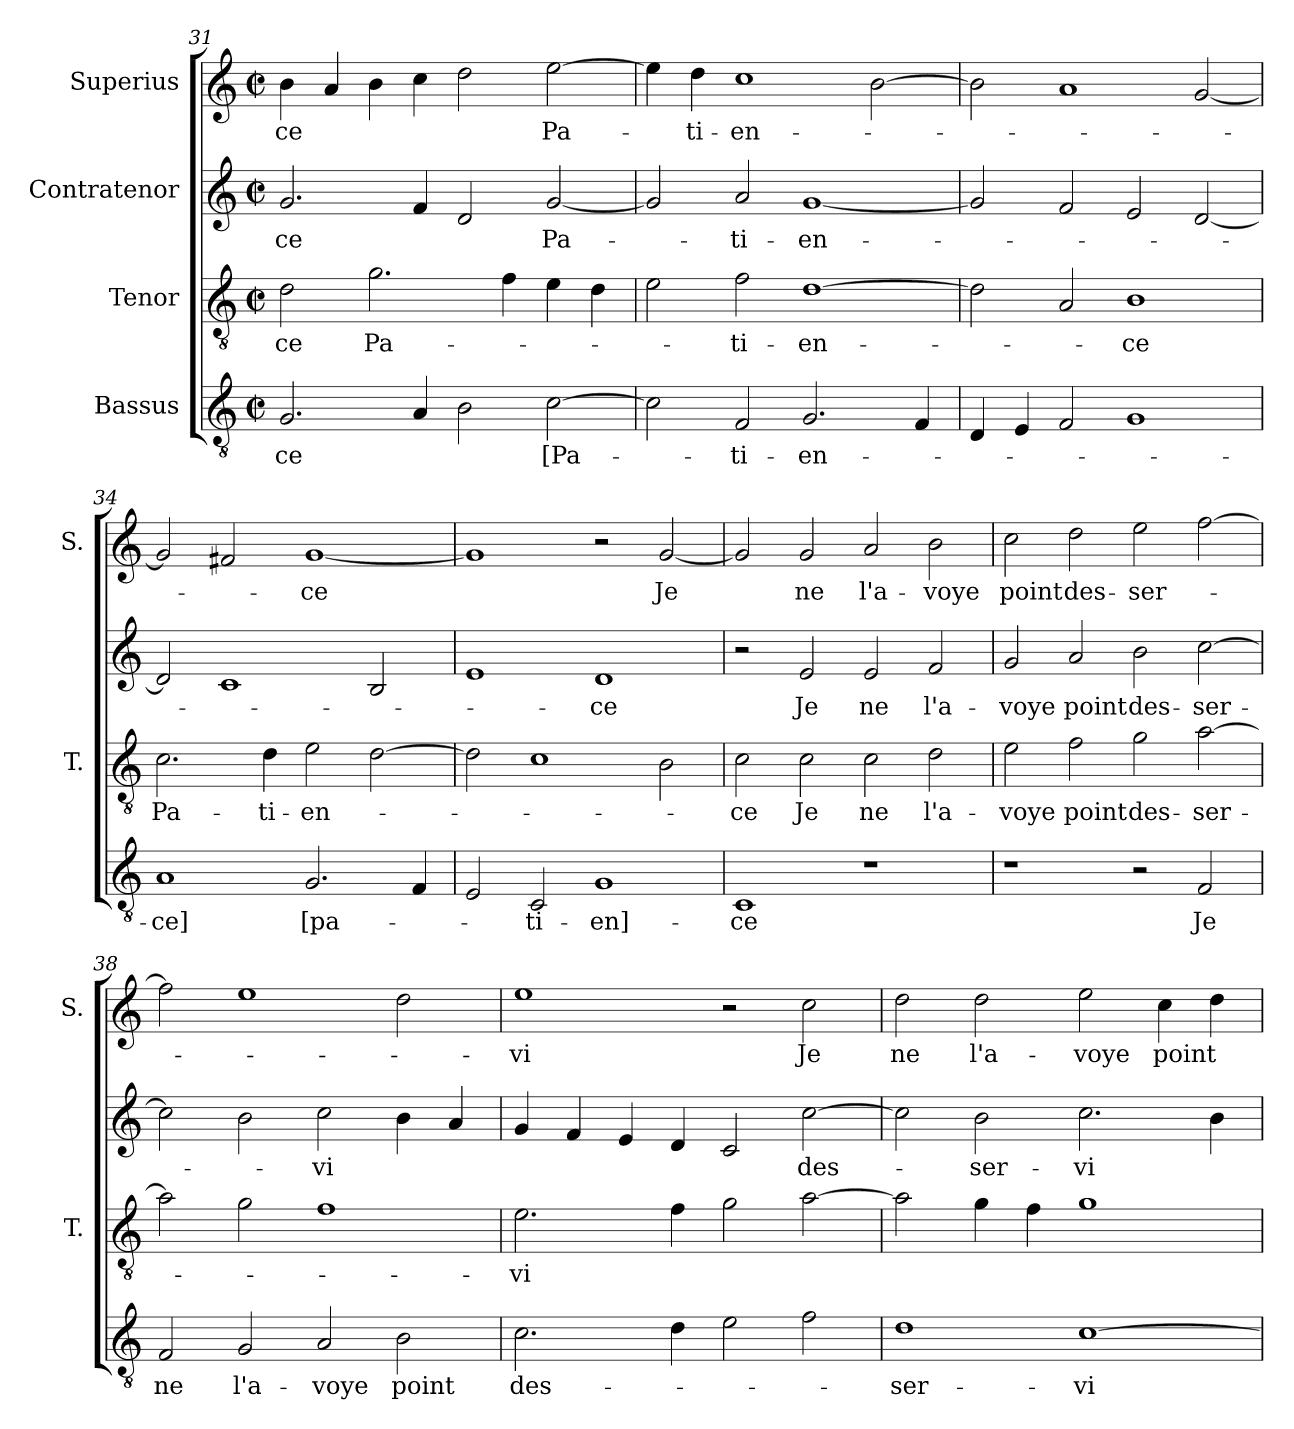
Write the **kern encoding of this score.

**kern	**text	**kern	**text	**kern	**text	**kern	**text
*part4	*part4	*part3	*part3	*part2	*part2	*part1	*part1
*staff4	*staff4	*staff3	*staff3	*staff2	*staff2	*staff1	*staff1
*I"Bassus	*	*I"Tenor	*	*I"Contratenor	*	*I"Superius	*
*	*	*I'T.	*	*	*	*I'S.	*
!!LO:LB:g=z
*clefGv2	*	*clefGv2	*	*clefG2	*	*clefG2	*
*k[]	*	*k[]	*	*k[]	*	*k[]	*
*C:	*	*C:	*	*C:	*	*C:	*
*M2/2	*	*M2/2	*	*M2/2	*	*M2/2	*
*met(c|)	*	*met(c|)	*	*met(c|)	*	*met(c|)	*
=31	=31	=31	=31	=31	=31	=31	=31
2.G/	-ce	2d\	-ce	2.g/	-ce	4b\	-ce
.	.	.	.	.	.	4a/	.
.	.	2.g\	Pa-	.	.	4b\	.
4A/	.	.	.	4f/	.	4cc\	.
2B\	.	.	.	2d/	.	2dd\	.
.	.	4f\	.	.	.	.	.
[2c\	[Pa-	4e\	.	[2g/	Pa-	[2ee\	Pa-
.	.	4d\	.	.	.	.	.
=32	=32	=32	=32	=32	=32	=32	=32
2c\]	.	2e\	.	2g/]	.	4ee\]	.
.	.	.	.	.	.	4dd\	-ti-
2F/	-ti-	2f\	-ti-	2a/	-ti-	1cc\	-en-
2.G/	-en-	[1d\	-en-	[1g/	-en-	.	.
.	.	.	.	.	.	[2b\	.
4F/	.	.	.	.	.	.	.
=33	=33	=33	=33	=33	=33	=33	=33
4D/	.	2d\]	.	2g/]	.	2b\]	.
4E/	.	.	.	.	.	.	.
2F/	.	2A/	.	2f/	.	1a/	.
1G/	.	1B\	-ce	2e/	.	.	.
.	.	.	.	[2d/	.	[2g/	.
=34	=34	=34	=34	=34	=34	=34	=34
1A/	-ce]	2.c\	Pa-	2d/]	.	2g/]	.
.	.	.	.	1c/	.	2f#X/	.
.	.	4d\	-ti-	.	.	.	.
2.G/	[pa-	2e\	-en-	.	.	[1g/	-ce
.	.	[2d\	.	2B/	.	.	.
4F/	.	.	.	.	.	.	.
=35	=35	=35	=35	=35	=35	=35	=35
2E/	.	2d\]	.	1e/	.	1g/]	.
2C/	-ti-	1c\	.	.	.	.	.
1G/	-en]-	.	.	1d/	-ce	2r	.
.	.	2B\	.	.	.	[2g/	Je
!!LO:PB:g=z
=36	=36	=36	=36	=36	=36	=36	=36
1C/	-ce	2c\	-ce	2r	.	2g/]	.
.	.	2c\	Je	2e/	Je	2g/	ne
1r	.	2c\	ne	2e/	ne	2a/	l'a-
.	.	2d\	l'a-	2f/	l'a-	2b\	-voye
=37	=37	=37	=37	=37	=37	=37	=37
1r	.	2e\	-voye	2g/	-voye	2cc\	point
.	.	2f\	point	2a/	point	2dd\	des-
2r	.	2g\	des-	2b\	des-	2ee\	-ser-
2F/	Je	[2a\	-ser-	[2cc\	-ser-	[2ff\	.
=38	=38	=38	=38	=38	=38	=38	=38
2F/	ne	2a\]	.	2cc\]	.	2ff\]	.
2G/	l'a-	2g\	.	2b\	.	1ee\	.
2A/	-voye	1f\	.	2cc\	-vi	.	.
2B\	point	.	.	4b\	.	2dd\	.
.	.	.	.	4a/	.	.	.
=39	=39	=39	=39	=39	=39	=39	=39
2.c\	des-	2.e\	-vi	4g/	.	1ee\	-vi
.	.	.	.	4f/	.	.	.
.	.	.	.	4e/	.	.	.
4d\	.	4f\	.	4d/	.	.	.
2e\	.	2g\	.	2c/	.	2r	.
2f\	.	[2a\	.	[2cc\	des-	2cc\	Je
=40	=40	=40	=40	=40	=40	=40	=40
1d\	-ser-	2a\]	.	2cc\]	.	2dd\	ne
.	.	4g\	.	2b\	-ser-	2dd\	l'a-
.	.	4f\	.	.	.	.	.
[1c\	-vi	1g\	.	2.cc\	-vi	2ee\	-voye
.	.	.	.	.	.	4cc\	point
.	.	.	.	4b\	.	4dd\	.
=	=	=	=	=	=	=	=
*-	*-	*-	*-	*-	*-	*-	*-
